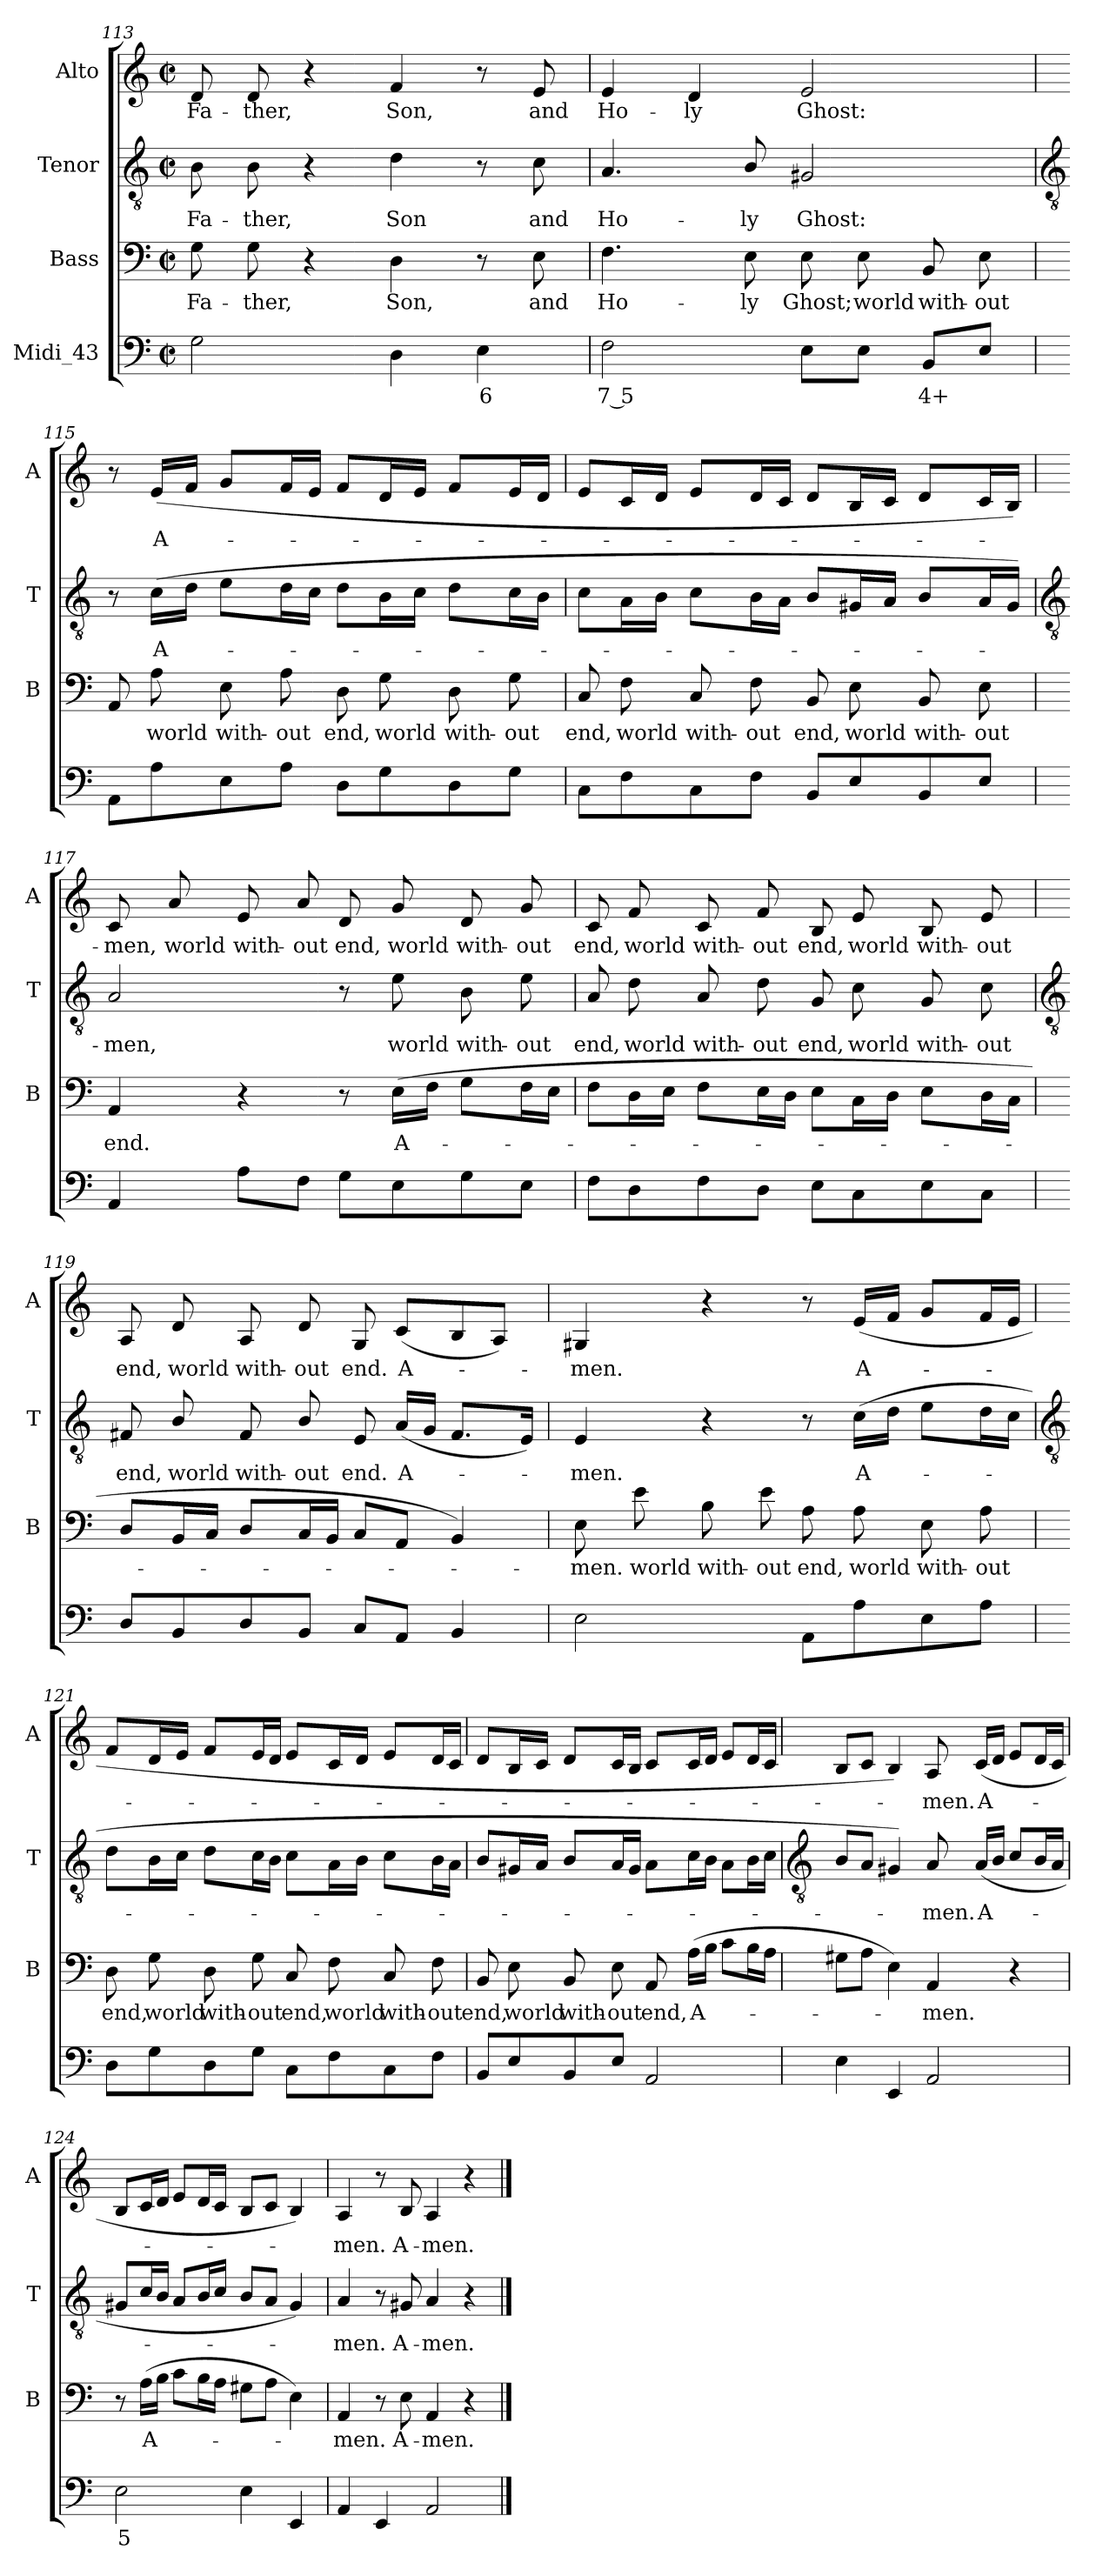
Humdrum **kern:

**kern	**text	**kern	**text	**kern	**text	**kern	**text
*part4	*part4	*part3	*part3	*part2	*part2	*part1	*part1
*staff4	*staff4	*staff3	*staff3	*staff2	*staff2	*staff1	*staff1
*I"Midi_43	*	*I"Bass	*	*I"Tenor	*	*I"Alto	*
*	*	*I'B	*	*I'T	*	*I'A	*
*clefF4	*	*clefF4	*	*clefGv2	*	*clefG2	*
*k[]	*	*k[]	*	*k[]	*	*k[]	*
*C:	*	*C:	*	*C:	*	*C:	*
*M2/2	*	*M2/2	*	*M2/2	*	*M2/2	*
*met(c|)	*	*met(c|)	*	*met(c|)	*	*met(c|)	*
=113	=113	=113	=113	=113	=113	=113	=113
!	!	!	!LO:LY:b	!	!LO:LY:b	!	!LO:LY:b
2G	.	8G	Fa-	8B	Fa-	8d	Fa-
!	!	!	!LO:LY:b	!	!LO:LY:b	!	!LO:LY:b
.	.	8G	-ther,	8B	-ther,	8d	-ther,
.	.	4r	.	4r	.	4r	.
!	!	!	!LO:LY:b	!	!LO:LY:b	!	!LO:LY:b
4D	.	4D	Son,	4d	Son	4f	Son,
!	!LO:LY:b	!	!	!	!	!	!
4E	6	8r	.	8r	.	8r	.
!	!	!	!LO:LY:b	!	!LO:LY:b	!	!LO:LY:b
.	.	8E	and	8c	and	8e	and
=114	=114	=114	=114	=114	=114	=114	=114
!	!LO:LY:b	!	!LO:LY:b	!	!LO:LY:b	!	!LO:LY:b
2F	7 5	4.F	Ho-	4.A	Ho-	4e	Ho-
!	!	!	!	!	!	!	!LO:LY:b
.	.	.	.	.	.	4d	-ly
!	!	!	!LO:LY:b	!	!LO:LY:b	!	!
.	.	8E	-ly	8B/	-ly	.	.
!	!	!	!LO:LY:b	!	!LO:LY:b	!	!LO:LY:b
8EL	.	8E	Ghost;	2G#X	Ghost:	2e	Ghost:
!	!	!	!LO:LY:b	!	!	!	!
8EJ	.	8E	world	.	.	.	.
!	!LO:LY:b	!	!LO:LY:b	!	!	!	!
8BBL	4+	8BB	with-	.	.	.	.
!	!	!	!LO:LY:b	!	!	!	!
8EJ	.	8E	-out	.	.	.	.
!!LO:LB:g=z
=115	=115	=115	=115	=115	=115	=115	=115
*	*	*	*	*clefGv2	*	*	*
8AAL	.	8AA	.	8r	.	8r	.
!	!	!	!LO:LY:b	!	!LO:LY:b	!	!LO:LY:b
8A	.	8A	world	(<16cLL	A-	(<16eLL	A-
.	.	.	.	16dJJ	.	16fJJ	.
!	!	!	!LO:LY:b	!	!	!	!
8E	.	8E	with-	8eL	.	8gL	.
!	!	!	!LO:LY:b	!	!	!	!
8AJ	.	8A	-out	16dL	.	16fL	.
.	.	.	.	16cJJ	.	16eJJ	.
!	!	!	!LO:LY:b	!	!	!	!
8DL	.	8D	end,	8dL	.	8fL	.
!	!	!	!LO:LY:b	!	!	!	!
8G	.	8G	world	16BL	.	16dL	.
.	.	.	.	16cJJ	.	16eJJ	.
!	!	!	!LO:LY:b	!	!	!	!
8D	.	8D	with-	8dL	.	8fL	.
!	!	!	!LO:LY:b	!	!	!	!
8GJ	.	8G	-out	16cL	.	16eL	.
.	.	.	.	16BJJ	.	16dJJ	.
=116	=116	=116	=116	=116	=116	=116	=116
!	!	!	!LO:LY:b	!	!	!	!
8CL	.	8C	end,	8cL	.	8eL	.
!	!	!	!LO:LY:b	!	!	!	!
8F	.	8F	world	16AL	.	16cL	.
.	.	.	.	16BJJ	.	16dJJ	.
!	!	!	!LO:LY:b	!	!	!	!
8C	.	8C	with-	8cL	.	8eL	.
!	!	!	!LO:LY:b	!	!	!	!
8FJ	.	8F	-out	16BL	.	16dL	.
.	.	.	.	16AJJ	.	16cJJ	.
!	!	!	!LO:LY:b	!	!	!	!
8BBL	.	8BB	end,	8BL	.	8dL	.
!	!	!	!LO:LY:b	!	!	!	!
8E	.	8E	world	16G#XL	.	16BL	.
.	.	.	.	16AJJ	.	16cJJ	.
!	!	!	!LO:LY:b	!	!	!	!
8BB	.	8BB	with-	8BL	.	8dL	.
!	!	!	!LO:LY:b	!	!	!	!
8EJ	.	8E	-out	16AL	.	16cL	.
.	.	.	.	16G#JJ)	.	16BJJ)	.
!!LO:LB:g=z
=117	=117	=117	=117	=117	=117	=117	=117
*	*	*	*	*clefGv2	*	*	*
!	!	!	!LO:LY:b	!	!LO:LY:b	!	!LO:LY:b
4AA	.	4AA	end.	2A	men,	8c	men,
!	!	!	!	!	!	!	!LO:LY:b
.	.	.	.	.	.	8a	world
!	!	!	!	!	!	!	!LO:LY:b
8AL	.	4r	.	.	.	8e	with-
!	!	!	!	!	!	!	!LO:LY:b
8FJ	.	.	.	.	.	8a	-out
!	!	!	!	!	!	!	!LO:LY:b
8GL	.	8r	.	8r	.	8d	end,
!	!	!	!LO:LY:b	!	!LO:LY:b	!	!LO:LY:b
8E	.	(<16ELL	A-	8e	world	8g	world
.	.	16FJJ	.	.	.	.	.
!	!	!	!	!	!LO:LY:b	!	!LO:LY:b
8G	.	8GL	.	8B	with-	8d	with-
!	!	!	!	!	!LO:LY:b	!	!LO:LY:b
8EJ	.	16FL	.	8e	-out	8g	-out
.	.	16EJJ	.	.	.	.	.
=118	=118	=118	=118	=118	=118	=118	=118
!	!	!	!	!	!LO:LY:b	!	!LO:LY:b
8FL	.	8FL	.	8A	end,	8c	end,
!	!	!	!	!	!LO:LY:b	!	!LO:LY:b
8D	.	16DL	.	8d	world	8f	world
.	.	16EJJ	.	.	.	.	.
!	!	!	!	!	!LO:LY:b	!	!LO:LY:b
8F	.	8FL	.	8A	with-	8c	with-
!	!	!	!	!	!LO:LY:b	!	!LO:LY:b
8DJ	.	16EL	.	8d	-out	8f	-out
.	.	16DJJ	.	.	.	.	.
!	!	!	!	!	!LO:LY:b	!	!LO:LY:b
8EL	.	8EL	.	8G	end,	8B	end,
!	!	!	!	!	!LO:LY:b	!	!LO:LY:b
8C	.	16CL	.	8c	world	8e	world
.	.	16DJJ	.	.	.	.	.
!	!	!	!	!	!LO:LY:b	!	!LO:LY:b
8E	.	8EL	.	8G	with-	8B	with-
!	!	!	!	!	!LO:LY:b	!	!LO:LY:b
8CJ	.	16DL	.	8c	-out	8e	-out
.	.	16CJJ	.	.	.	.	.
!!LO:LB:g=z
=119	=119	=119	=119	=119	=119	=119	=119
*	*	*	*	*clefGv2	*	*	*
!	!	!	!	!	!LO:LY:b	!	!LO:LY:b
8DL	.	8DL	.	8F#X	end,	8A	end,
!	!	!	!	!	!LO:LY:b	!	!LO:LY:b
8BB	.	16BBL	.	8B/	world	8d	world
.	.	16CJJ	.	.	.	.	.
!	!	!	!	!	!LO:LY:b	!	!LO:LY:b
8D	.	8DL	.	8F#	with-	8A	with-
!	!	!	!	!	!LO:LY:b	!	!LO:LY:b
8BBJ	.	16CL	.	8B/	-out	8d	-out
.	.	16BBJJ	.	.	.	.	.
!	!	!	!	!	!LO:LY:b	!	!LO:LY:b
8CL	.	8CL	.	8E	end.	8G	end.
!	!	!	!	!	!LO:LY:b	!	!LO:LY:b
8AAJ	.	8AAJ	.	(<16ALL	A-	(<8cL	A-
.	.	.	.	16GJJ	.	.	.
4BB	.	4BB)	.	8.F#L	.	8B	.
.	.	.	.	.	.	8AJ)	.
.	.	.	.	16EJ)	.	.	.
=120	=120	=120	=120	=120	=120	=120	=120
!	!	!	!LO:LY:b	!	!LO:LY:b	!	!LO:LY:b
2E	.	8E	men.	4E	men.	4G#X	men.
!	!	!	!LO:LY:b	!	!	!	!
.	.	8e	world	.	.	.	.
!	!	!	!LO:LY:b	!	!	!	!
.	.	8B	with-	4r	.	4r	.
!	!	!	!LO:LY:b	!	!	!	!
.	.	8e	-out	.	.	.	.
!	!	!	!LO:LY:b	!	!	!	!
8AAL	.	8A	end,	8r	.	8r	.
!	!	!	!LO:LY:b	!	!LO:LY:b	!	!LO:LY:b
8A	.	8A	world	(<16cLL	A-	(<16eLL	A-
.	.	.	.	16dJJ	.	16fJJ	.
!	!	!	!LO:LY:b	!	!	!	!
8E	.	8E	with-	8eL	.	8gL	.
!	!	!	!LO:LY:b	!	!	!	!
8AJ	.	8A	-out	16dL	.	16fL	.
.	.	.	.	16cJJ	.	16eJJ	.
!!LO:LB:g=z
=121	=121	=121	=121	=121	=121	=121	=121
*	*	*	*	*clefGv2	*	*	*
!	!	!	!LO:LY:b	!	!	!	!
8DL	.	8D	end,	8dL	.	8fL	.
!	!	!	!LO:LY:b	!	!	!	!
8G	.	8G	world	16BL	.	16dL	.
.	.	.	.	16cJJ	.	16eJJ	.
!	!	!	!LO:LY:b	!	!	!	!
8D	.	8D	with-	8dL	.	8fL	.
!	!	!	!LO:LY:b	!	!	!	!
8GJ	.	8G	-out	16cL	.	16eL	.
.	.	.	.	16BJJ	.	16dJJ	.
!	!	!	!LO:LY:b	!	!	!	!
8CL	.	8C	end,	8cL	.	8eL	.
!	!	!	!LO:LY:b	!	!	!	!
8F	.	8F	world	16AL	.	16cL	.
.	.	.	.	16BJJ	.	16dJJ	.
!	!	!	!LO:LY:b	!	!	!	!
8C	.	8C	with-	8cL	.	8eL	.
!	!	!	!LO:LY:b	!	!	!	!
8FJ	.	8F	-out	16BL	.	16dL	.
.	.	.	.	16AJJ	.	16cJJ	.
=122	=122	=122	=122	=122	=122	=122	=122
!	!	!	!LO:LY:b	!	!	!	!
8BBL	.	8BB	end,	8BL	.	8dL	.
!	!	!	!LO:LY:b	!	!	!	!
8E	.	8E	world	16G#XL	.	16BL	.
.	.	.	.	16AJJ	.	16cJJ	.
!	!	!	!LO:LY:b	!	!	!	!
8BB	.	8BB	with-	8BL	.	8dL	.
!	!	!	!LO:LY:b	!	!	!	!
8EJ	.	8E	-out	16AL	.	16cL	.
.	.	.	.	16G#JJ	.	16BJJ	.
!	!	!	!LO:LY:b	!	!	!	!
2AA	.	8AA	end,	8AL	.	8cL	.
!	!	!	!LO:LY:b	!	!	!	!
.	.	(>16ALL	A-	16cL	.	16cL	.
.	.	16BJJ	.	16BJJ	.	16dJJ	.
.	.	8cL	.	8AL	.	8eL	.
.	.	16BL	.	16BL	.	16dL	.
.	.	16AJJ	.	16cJJ	.	16cJJ	.
!!LO:LB:g=z
=123	=123	=123	=123	=123	=123	=123	=123
*	*	*	*	*clefGv2	*	*	*
4E	.	8G#XL	.	8BL	.	8BL	.
.	.	8AJ	.	8AJ	.	8cJ	.
4EE	.	4E)	.	4G#X)	.	4B)	.
!	!	!	!LO:LY:b	!	!LO:LY:b	!	!LO:LY:b
2AA	.	4AA	men.	8A	men.	8A	men.
!	!	!	!	!	!LO:LY:b	!	!LO:LY:b
.	.	.	.	(<16ALL	A-	(<16cLL	A-
.	.	.	.	16BJJ	.	16dJJ	.
.	.	4r	.	8c/L	.	8eL	.
.	.	.	.	16B/L	.	16dL	.
.	.	.	.	16AJJ	.	16cJJ	.
=124	=124	=124	=124	=124	=124	=124	=124
!	!LO:LY:b	!	!	!	!	!	!
2E	5	8r	.	8G#XL	.	8BL	.
!	!	!	!LO:LY:b	!	!	!	!
.	.	(>16ALL	A-	16cL	.	16cL	.
.	.	16BJJ	.	16BJJ	.	16dJJ	.
.	.	8cL	.	8A/L	.	8eL	.
.	.	16BL	.	16B/L	.	16dL	.
.	.	16AJJ	.	16c/JJ	.	16cJJ	.
4E	.	8G#XL	.	8BL	.	8BL	.
.	.	8AJ	.	8AJ	.	8cJ	.
4EE	.	4E)	.	4G#)	.	4B)	.
=125	=125	=125	=125	=125	=125	=125	=125
!	!	!	!LO:LY:b	!	!LO:LY:b	!	!LO:LY:b
4AA	.	4AA	men.	4A	men.	4A	men.
4EE	.	8r	.	8r	.	8r	.
!	!	!	!LO:LY:b	!	!LO:LY:b	!	!LO:LY:b
.	.	8E	A-	8G#X	A-	8B	A-
!	!	!	!LO:LY:b	!	!LO:LY:b	!	!LO:LY:b
2AA	.	4AA	-men.	4A	-men.	4A	-men.
.	.	4r	.	4r	.	4r	.
==	==	==	==	==	==	==	==
*-	*-	*-	*-	*-	*-	*-	*-
